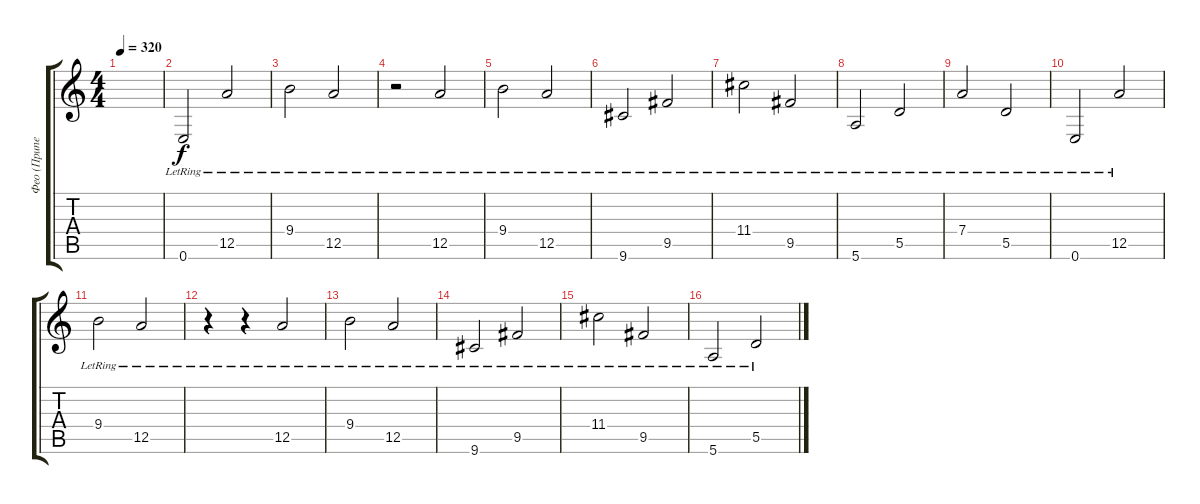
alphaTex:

\track ("Фео (Припев)" "Фео (Припе") {instrument distortionguitar}
\staff {score tabs}
\tuning (E4 B3 G3 D3 A2 E2) {hide}
\ts (4 4)
\tempo 320
\clef g2
\ks c
|
0.6{lr}.2 12.5{lr}.2 |
9.4{lr}.2 12.5{lr}.2 |
r.2 12.5{lr}.2 |
9.4{lr}.2 12.5{lr}.2 |
9.6{lr}.2 9.5{lr}.2 |
11.4{lr}.2 9.5{lr}.2 |
5.6{lr}.2 5.5{lr}.2 |
7.4{lr}.2 5.5{lr}.2 |
0.6{lr}.2 12.5{lr}.2 |
9.4{lr}.2 12.5{lr}.2 |
r.4 r.4 12.5{lr}.2 |
9.4{lr}.2 12.5{lr}.2 |
9.6{lr}.2 9.5{lr}.2 |
11.4{lr}.2 9.5{lr}.2 |
5.6{lr}.2 5.5{lr}.2
